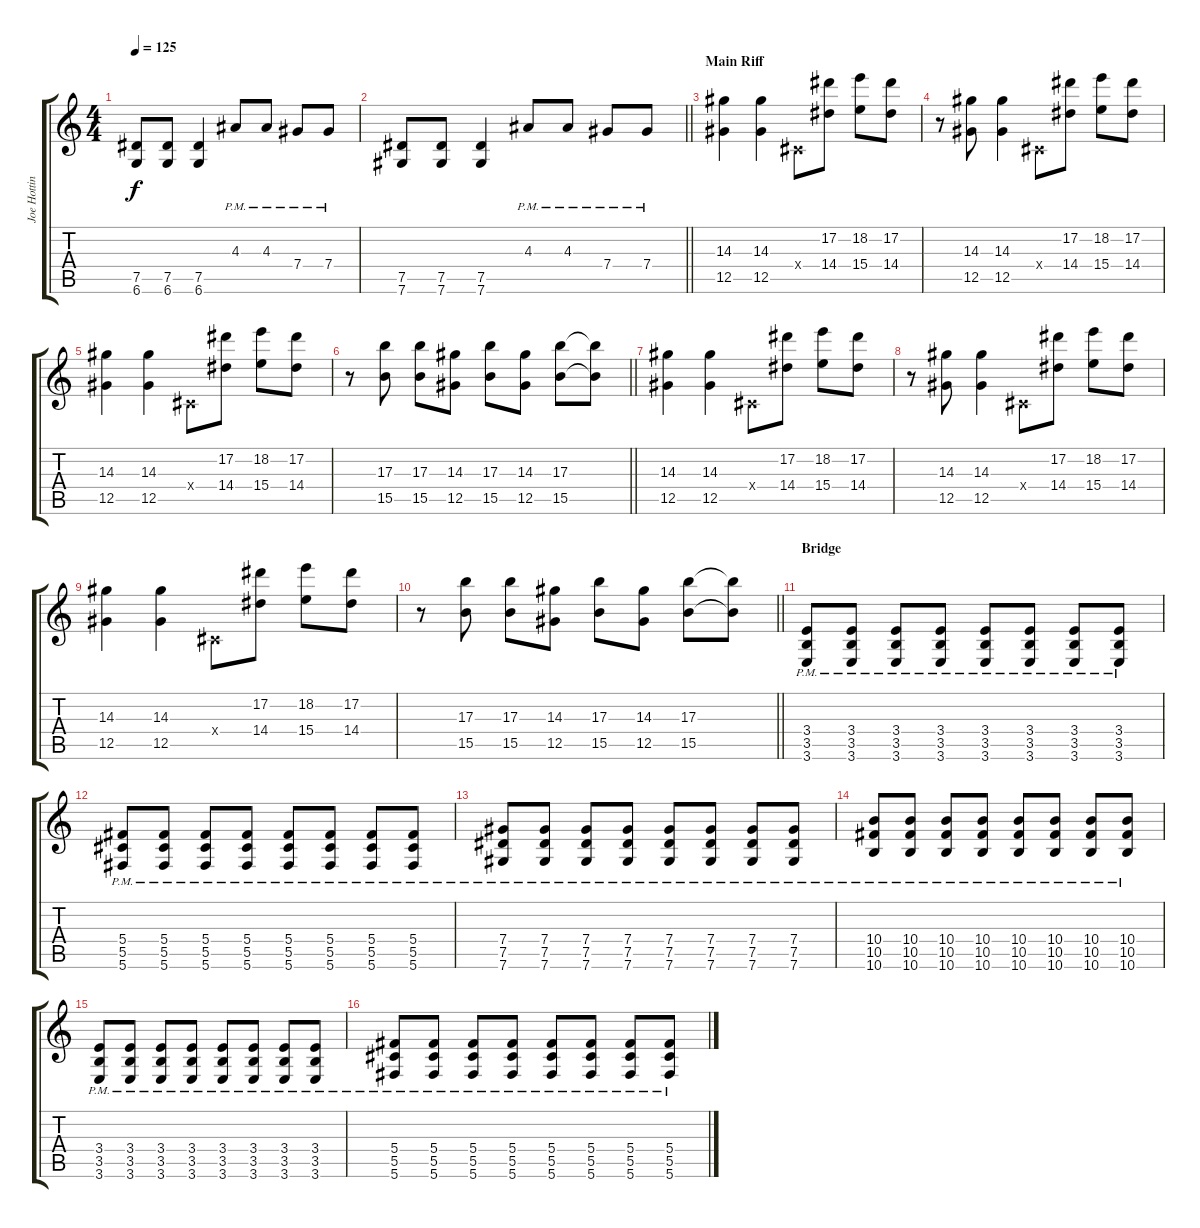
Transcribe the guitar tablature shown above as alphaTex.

\track ("Joe Hottinger" "Joe Hottin") {instrument distortionguitar}
\staff {score tabs}
\tuning (Eb4 Bb3 Gb3 Db3 Ab2 Db2) {hide}
\ts (4 4)
\tempo 125
\clef g2
\ks c
(7.5 6.6).8{dy f} (7.5 6.6).8 (7.5 6.6).4 4.3{pm}.8 4.3{pm}.8 7.4{pm}.8 7.4{pm}.8 |
\barLineRight lightlight
(7.5 7.6).8 (7.5 7.6).8 (7.5 7.6).4 4.3{pm}.8 4.3{pm}.8 7.4{pm}.8 7.4{pm}.8 |
\section ("" "Main Riff")
(14.3 12.5).4 (14.3 12.5).4 0.4{x}.8 (17.2 14.4).8 (18.2 15.4).8 (17.2 14.4).8 |
r.8 (14.3 12.5).8 (14.3 12.5).4 0.4{x}.8 (17.2 14.4).8 (18.2 15.4).8 (17.2 14.4).8 |
(14.3 12.5).4 (14.3 12.5).4 0.4{x}.8 (17.2 14.4).8 (18.2 15.4).8 (17.2 14.4).8 |
\barLineRight lightlight
r.8 (17.3 15.5).8 (17.3 15.5).8 (14.3 12.5).8 (17.3 15.5).8 (14.3 12.5).8 (17.3 15.5).8 (17.3{t} 15.5{t}).8 |
(14.3 12.5).4 (14.3 12.5).4 0.4{x}.8 (17.2 14.4).8 (18.2 15.4).8 (17.2 14.4).8 |
r.8 (14.3 12.5).8 (14.3 12.5).4 0.4{x}.8 (17.2 14.4).8 (18.2 15.4).8 (17.2 14.4).8 |
(14.3 12.5).4 (14.3 12.5).4 0.4{x}.8 (17.2 14.4).8 (18.2 15.4).8 (17.2 14.4).8 |
\barLineRight lightlight
r.8 (17.3 15.5).8 (17.3 15.5).8 (14.3 12.5).8 (17.3 15.5).8 (14.3 12.5).8 (17.3 15.5).8 (17.3{t} 15.5{t}).8 |
\section ("" "Bridge")
(3.4{pm} 3.5{pm} 3.6{pm}).8 (3.4{pm} 3.5{pm} 3.6{pm}).8 (3.4{pm} 3.5{pm} 3.6{pm}).8 (3.4{pm} 3.5{pm} 3.6{pm}).8 (3.4{pm} 3.5{pm} 3.6{pm}).8 (3.4{pm} 3.5{pm} 3.6{pm}).8 (3.4{pm} 3.5{pm} 3.6{pm}).8 (3.4{pm} 3.5{pm} 3.6{pm}).8 |
(5.4{pm} 5.5{pm} 5.6{pm}).8 (5.4{pm} 5.5{pm} 5.6{pm}).8 (5.4{pm} 5.5{pm} 5.6{pm}).8 (5.4{pm} 5.5{pm} 5.6{pm}).8 (5.4{pm} 5.5{pm} 5.6{pm}).8 (5.4{pm} 5.5{pm} 5.6{pm}).8 (5.4{pm} 5.5{pm} 5.6{pm}).8 (5.4{pm} 5.5{pm} 5.6{pm}).8 |
(7.4{pm} 7.5{pm} 7.6{pm}).8 (7.4{pm} 7.5{pm} 7.6{pm}).8 (7.4{pm} 7.5{pm} 7.6{pm}).8 (7.4{pm} 7.5{pm} 7.6{pm}).8 (7.4{pm} 7.5{pm} 7.6{pm}).8 (7.4{pm} 7.5{pm} 7.6{pm}).8 (7.4{pm} 7.5{pm} 7.6{pm}).8 (7.4{pm} 7.5{pm} 7.6{pm}).8 |
(10.4{pm} 10.5{pm} 10.6{pm}).8 (10.4{pm} 10.5{pm} 10.6{pm}).8 (10.4{pm} 10.5{pm} 10.6{pm}).8 (10.4{pm} 10.5{pm} 10.6{pm}).8 (10.4{pm} 10.5{pm} 10.6{pm}).8 (10.4{pm} 10.5{pm} 10.6{pm}).8 (10.4{pm} 10.5{pm} 10.6{pm}).8 (10.4{pm} 10.5{pm} 10.6{pm}).8 |
(3.4{pm} 3.5{pm} 3.6{pm}).8 (3.4{pm} 3.5{pm} 3.6{pm}).8 (3.4{pm} 3.5{pm} 3.6{pm}).8 (3.4{pm} 3.5{pm} 3.6{pm}).8 (3.4{pm} 3.5{pm} 3.6{pm}).8 (3.4{pm} 3.5{pm} 3.6{pm}).8 (3.4{pm} 3.5{pm} 3.6{pm}).8 (3.4{pm} 3.5{pm} 3.6{pm}).8 |
(5.4{pm} 5.5{pm} 5.6{pm}).8 (5.4{pm} 5.5{pm} 5.6{pm}).8 (5.4{pm} 5.5{pm} 5.6{pm}).8 (5.4{pm} 5.5{pm} 5.6{pm}).8 (5.4{pm} 5.5{pm} 5.6{pm}).8 (5.4{pm} 5.5{pm} 5.6{pm}).8 (5.4{pm} 5.5{pm} 5.6{pm}).8 (5.4{pm} 5.5{pm} 5.6{pm}).8
